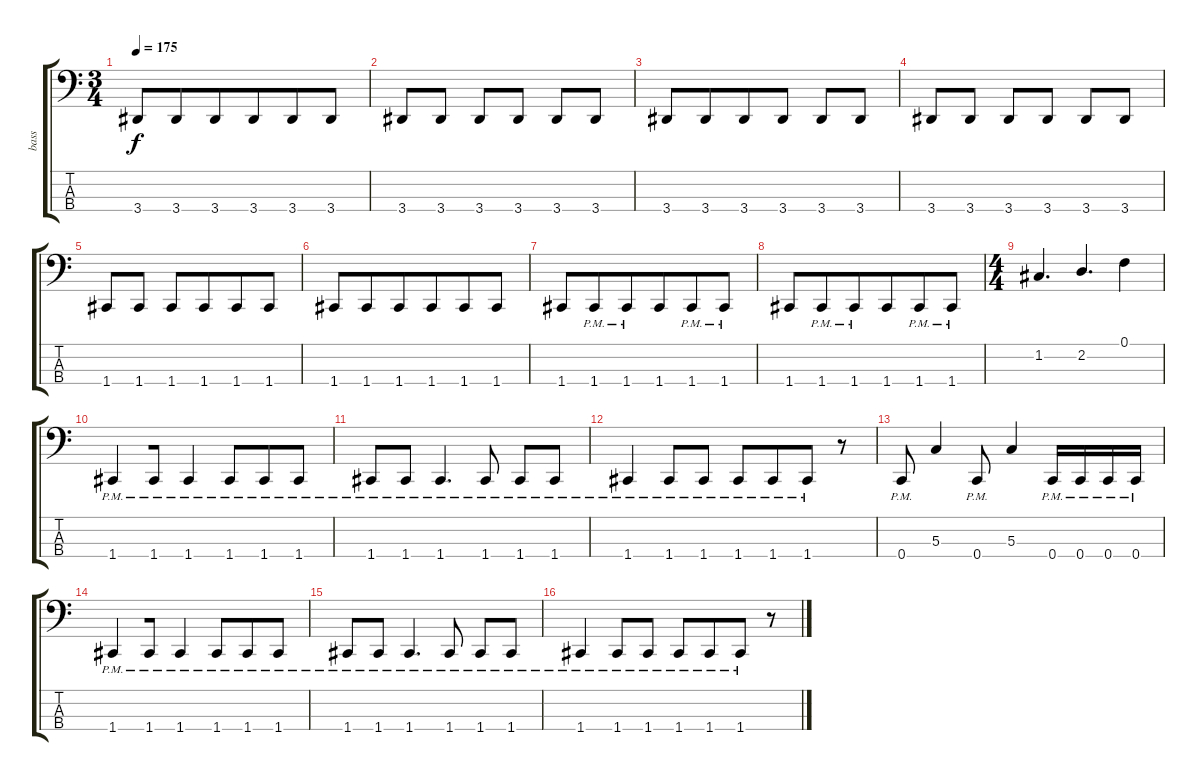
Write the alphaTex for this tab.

\track ("bass" "bass") {instrument electricbassfinger}
\staff {score tabs}
\tuning (F2 C2 G1 C1) {hide}
\ts (3 4)
\tempo 175
\clef f4
\ks c
3.4.8{dy f} 3.4.8{beam merge} 3.4.8{beam merge} 3.4.8{beam merge} 3.4.8{beam merge} 3.4.8 |
3.4.8 3.4.8 3.4.8{beam merge} 3.4.8 3.4.8 3.4.8 |
3.4.8{beam merge} 3.4.8{beam merge} 3.4.8{beam merge} 3.4.8 3.4.8{beam merge} 3.4.8 |
3.4.8{beam merge} 3.4.8 3.4.8{beam merge} 3.4.8 3.4.8 3.4.8 |
1.4.8{beam merge} 1.4.8 1.4.8 1.4.8{beam merge} 1.4.8 1.4.8 |
1.4.8{beam merge} 1.4.8{beam merge} 1.4.8{beam merge} 1.4.8{beam merge} 1.4.8 1.4.8 |
1.4.8 1.4{pm}.8{beam merge} 1.4{pm}.8 1.4.8{beam merge} 1.4{pm}.8 1.4{pm}.8 |
1.4.8 1.4{pm}.8{beam merge} 1.4{pm}.8 1.4.8{beam merge} 1.4{pm}.8{beam merge} 1.4{pm}.8 |
\ts (4 4)
1.2.4{d beam merge} 2.2.4{d} 0.1.4 |
1.4{pm}.4{beam merge} 1.4{pm}.8 1.4{pm}.4{beam merge} 1.4{pm}.8{beam merge} 1.4{pm}.8 1.4{pm}.8 |
1.4{pm}.8{beam merge} 1.4{pm}.8 1.4{pm}.4{d} 1.4{pm}.8 1.4{pm}.8 1.4{pm}.8 |
1.4{pm}.4{beam merge} 1.4{pm}.8 1.4{pm}.8 1.4{pm}.8 1.4{pm}.8{beam merge} 1.4{pm}.8 r.8 |
0.4{pm}.8 5.3.4 0.4{pm}.8 5.3.4 0.4{pm}.16 0.4{pm}.16 0.4{pm}.16 0.4{pm}.16 |
1.4{pm}.4{beam merge} 1.4{pm}.8 1.4{pm}.4{beam merge} 1.4{pm}.8{beam merge} 1.4{pm}.8 1.4{pm}.8 |
1.4{pm}.8{beam merge} 1.4{pm}.8 1.4{pm}.4{d} 1.4{pm}.8 1.4{pm}.8 1.4{pm}.8 |
1.4{pm}.4{beam merge} 1.4{pm}.8 1.4{pm}.8 1.4{pm}.8 1.4{pm}.8{beam merge} 1.4{pm}.8 r.8
